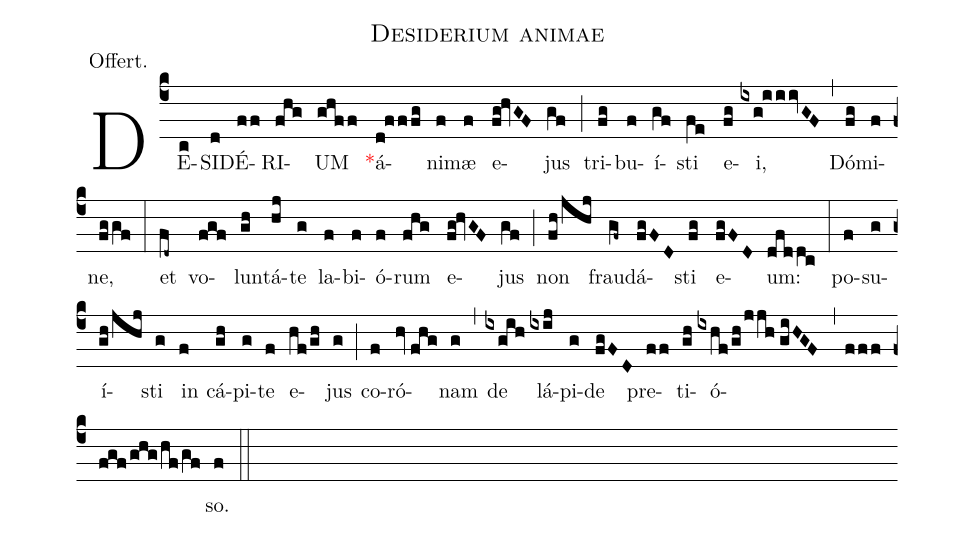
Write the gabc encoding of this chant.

name:Desiderium animae;
annotation:Offert.;
mode:VI.;
office-part:Offertory;
%%
(c4) DE(c)SI(d)DÉ(ff)RI(fhg)UM(ghff) <v>\red{*}</v>á(d!fffg)ni(f)mæ(f) e(fg!hvGF)jus(gf) (;) tri(fg)bu(f)í(gf)sti(fe) e(fg)i,(ixg!iiivGF) (,) Dó(fg)mi(f)ne,(fggf) (:) et(fd~) vo(fgf)lun(gh)tá(hj)te(g) la(f)bi(f)ó(f)rum(fhg) e(fg!hvGF)jus(gf) (;) non(fh/jhj) frau(gf~)dá(fgFD)sti(fg) e(fgFD)um:(dfddc) (:) po(f)su(g)í(gh/jhj)sti(g) in(f) cá(gh)pi(g)te(f) e(hf/gh)jus(g) (;) co(f)ró(hv//fhg)nam(g) (,) de(ixgih) lá(ixij)pi(g)de(fgFD) pre(ff)ti(gh)ó(ixhf/gh/jjh//giHGF//,fff//fgf/ghg/hf/gf)so.(f) (::)
